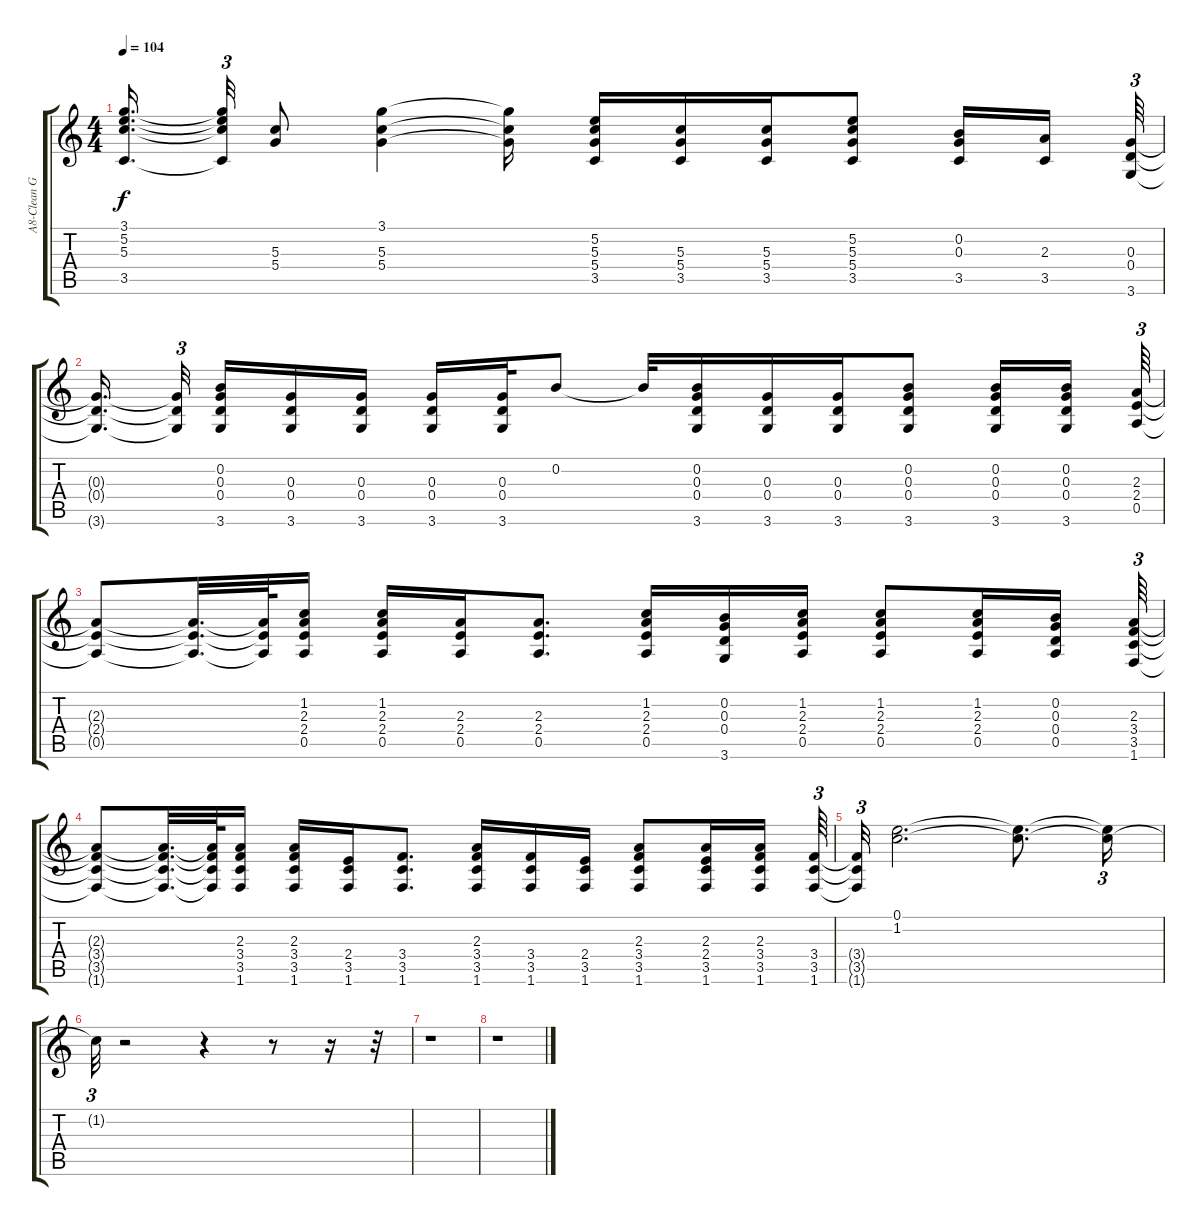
\track ("A8-Clean Gt.   " "A8-Clean G") {instrument electricguitarclean}
\staff {score tabs}
\tuning (E4 B3 G3 D3 A2 E2) {hide}
\ts (4 4)
\tempo 104
\clef g2
\ks c
(3.1{t} 5.2{t} 5.3{t} 3.5{t}).16{d dy f} (3.1{t} 5.2{t} 5.3{t} 3.5{t}).32{tu (3 2)} (5.3 5.4).8 (3.1 5.3 5.4).4 (3.1{t} 5.3{t} 5.4{t}).16 (5.2 5.3 5.4 3.5).16 (5.3 5.4 3.5).16 (5.3 5.4 3.5).16 (5.2 5.3 5.4 3.5).8 (0.2 0.3 3.5).16 (2.3 3.5).16 (0.3 0.4 3.6).64{tu (3 2)} |
(0.3{t} 0.4{t} 3.6{t}).16{d} (0.3{t} 0.4{t} 3.6{t}).32{tu (3 2)} (0.2 0.3 0.4 3.6).16 (0.3 0.4 3.6).16 (0.3 0.4 3.6).16 (0.3 0.4 3.6).16 (0.3 0.4 3.6).32 0.2.8 0.2{t}.32 (0.2 0.3 0.4 3.6).16 (0.3 0.4 3.6).16 (0.3 0.4 3.6).16 (0.2 0.3 0.4 3.6).8 (0.2 0.3 0.4 3.6).16 (0.2 0.3 0.4 3.6).16 (2.3 2.4 0.5).64{tu (3 2)} |
(2.3{t} 2.4{t} 0.5{t}).8 (2.3{t} 2.4{t} 0.5{t}).32{d} (2.3{t} 2.4{t} 0.5{t}).64 (1.2 2.3 2.4 0.5).16 (1.2 2.3 2.4 0.5).16 (2.3 2.4 0.5).16 (2.3 2.4 0.5).8{d} (1.2 2.3 2.4 0.5).16 (0.2 0.3 0.4 3.6).16 (1.2 2.3 2.4 0.5).16 (1.2 2.3 2.4 0.5).8 (1.2 2.3 2.4 0.5).16 (0.2 0.3 0.4 0.5).16 (2.3 3.4 3.5 1.6).64{tu (3 2)} |
(2.3{t} 3.4{t} 3.5{t} 1.6{t}).8 (2.3{t} 3.4{t} 3.5{t} 1.6{t}).32{d} (2.3{t} 3.4{t} 3.5{t} 1.6{t}).64 (2.3 3.4 3.5 1.6).16 (2.3 3.4 3.5 1.6).16 (2.4 3.5 1.6).16 (3.4 3.5 1.6).8{d} (2.3 3.4 3.5 1.6).16 (3.4 3.5 1.6).16 (2.4 3.5 1.6).16 (2.3 3.4 3.5 1.6).8 (2.3 2.4 3.5 1.6).16 (2.3 3.4 3.5 1.6).16 (3.4 3.5 1.6).64{tu (3 2)} |
(3.4{t} 3.5{t} 1.6{t}).32{tu (3 2)} (0.1 1.2).2{d} (0.1{t} 1.2{t}).8{d} (0.1{t} 1.2{t}).16{tu (3 2)} |
1.2{t}.32{tu (3 2)} r.2 r.4 r.8 r.16 r.32 |
r.1 |
r.1
